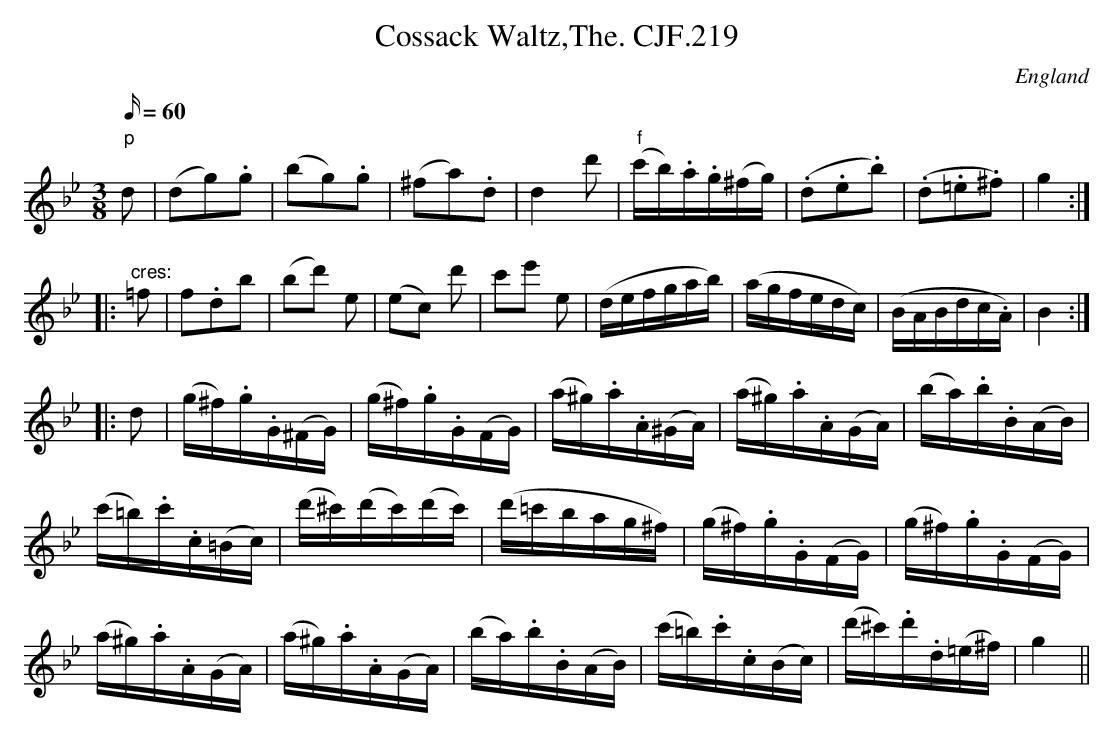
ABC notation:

X:1
T:Cossack Waltz,The. CJF.219
M:3/8
L:1/16
Q:60
O:England
K:Bb
"p"d2|(d2g2).g2|(b2g2).g2|(^f2a2).d2|d4d'2|"f"(c'b).a.g(^fg)|\
(.d2.e2.b2)|(.d2.=e2.^f2)|g4:||:!"cres:"=f2|f2.d2b2|(b2d'2) e2|
(e2c2) d'2|c'2e'2 e2|(defgab)|(agfedc)|(BABdc.A)|\
B4:||:!d2|(g^f).g.G(^FG)|(g^f).g.G(FG)|
(a^g).a.A(^GA)|(a^g).a.A(GA)|(ba).b.B(AB)|!(c'=b).c'.c(=Bc)|\
(d'^c')(d'c')(d'c')|(d'=c'bag^f)|(g^f).g.G(FG)|
(g^f).g.G(FG)|!(a^g).a.A(GA)|(a^g).a.A(GA)|(ba).b.B(AB)|\
(c'=b).c'.c(Bc)|(d'^c').d'.d(=e^f)|g4||
